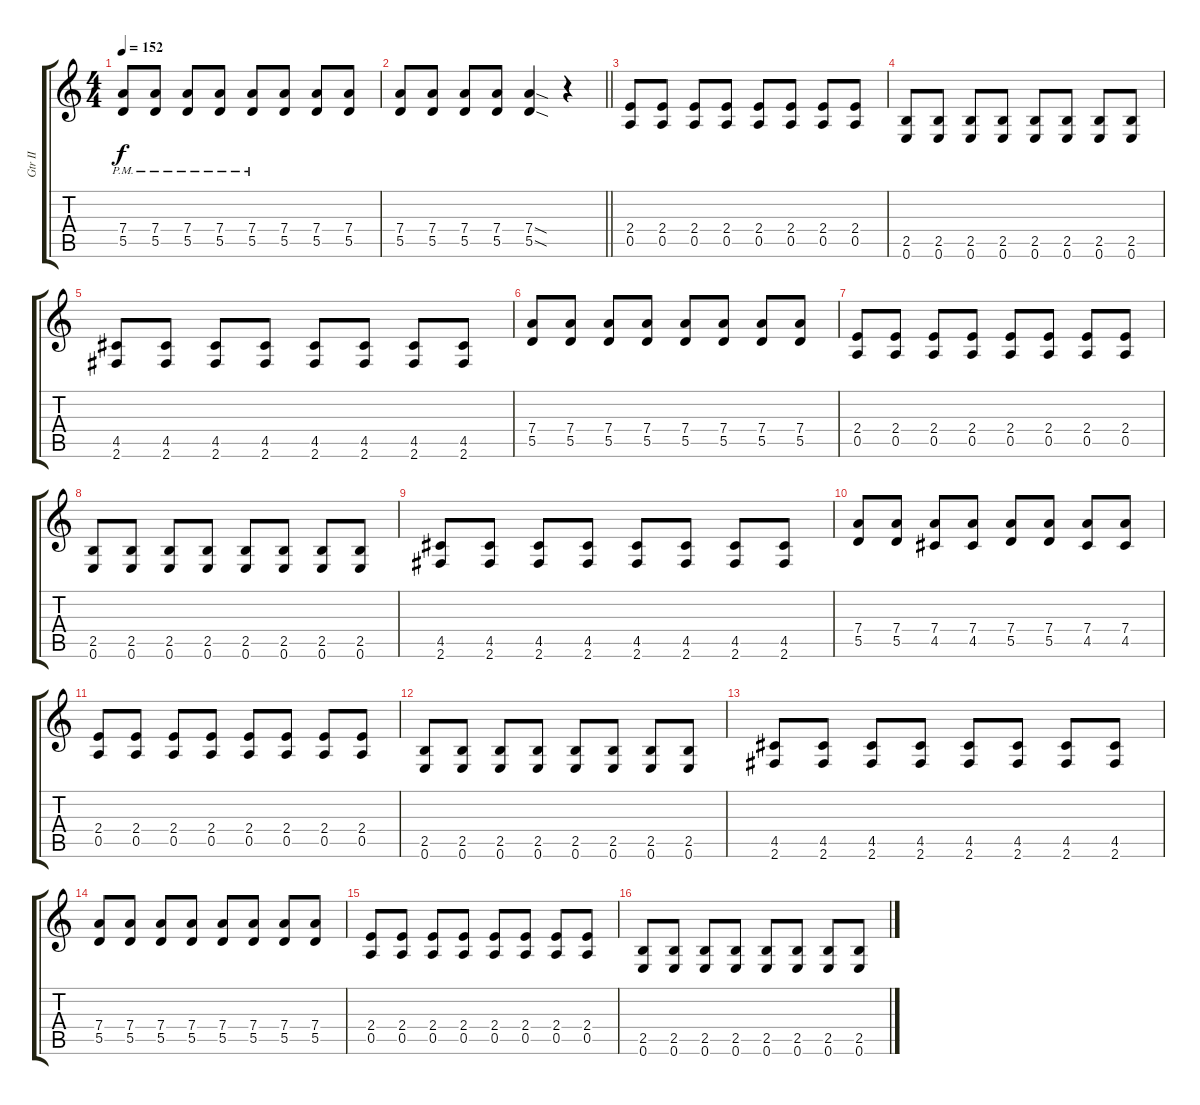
\track ("Gtr II" "Gtr II") {instrument distortionguitar}
\staff {score tabs}
\tuning (E4 B3 G3 D3 A2 E2) {hide}
\ts (4 4)
\tempo 152
\clef g2
\ks c
(7.4{pm} 5.5{pm}).8{dy f} (7.4{pm} 5.5{pm}).8 (7.4{pm} 5.5{pm}).8 (7.4{pm} 5.5{pm}).8 (7.4{pm} 5.5{pm}).8 (7.4 5.5).8 (7.4 5.5).8 (7.4 5.5).8 |
\barLineRight lightlight
(7.4 5.5).8 (7.4 5.5).8 (7.4 5.5).8 (7.4 5.5).8 (7.4{sod} 5.5{sod}).4 r.4 |
(2.4 0.5).8{volume 14 balance 12} (2.4 0.5).8 (2.4 0.5).8 (2.4 0.5).8 (2.4 0.5).8 (2.4 0.5).8 (2.4 0.5).8 (2.4 0.5).8 |
(2.5 0.6).8 (2.5 0.6).8 (2.5 0.6).8 (2.5 0.6).8 (2.5 0.6).8 (2.5 0.6).8 (2.5 0.6).8 (2.5 0.6).8 |
(4.5 2.6).8 (4.5 2.6).8 (4.5 2.6).8 (4.5 2.6).8 (4.5 2.6).8 (4.5 2.6).8 (4.5 2.6).8 (4.5 2.6).8 |
(7.4 5.5).8 (7.4 5.5).8 (7.4 5.5).8 (7.4 5.5).8 (7.4 5.5).8 (7.4 5.5).8 (7.4 5.5).8 (7.4 5.5).8 |
(2.4 0.5).8 (2.4 0.5).8 (2.4 0.5).8 (2.4 0.5).8 (2.4 0.5).8 (2.4 0.5).8 (2.4 0.5).8 (2.4 0.5).8 |
(2.5 0.6).8 (2.5 0.6).8 (2.5 0.6).8 (2.5 0.6).8 (2.5 0.6).8 (2.5 0.6).8 (2.5 0.6).8 (2.5 0.6).8 |
(4.5 2.6).8 (4.5 2.6).8 (4.5 2.6).8 (4.5 2.6).8 (4.5 2.6).8 (4.5 2.6).8 (4.5 2.6).8 (4.5 2.6).8 |
(7.4 5.5).8 (7.4 5.5).8 (7.4 4.5).8 (7.4 4.5).8 (7.4 5.5).8 (7.4 5.5).8 (7.4 4.5).8 (7.4 4.5).8 |
(2.4 0.5).8 (2.4 0.5).8 (2.4 0.5).8 (2.4 0.5).8 (2.4 0.5).8 (2.4 0.5).8 (2.4 0.5).8 (2.4 0.5).8 |
(2.5 0.6).8 (2.5 0.6).8 (2.5 0.6).8 (2.5 0.6).8 (2.5 0.6).8 (2.5 0.6).8 (2.5 0.6).8 (2.5 0.6).8 |
(4.5 2.6).8 (4.5 2.6).8 (4.5 2.6).8 (4.5 2.6).8 (4.5 2.6).8 (4.5 2.6).8 (4.5 2.6).8 (4.5 2.6).8 |
(7.4 5.5).8 (7.4 5.5).8 (7.4 5.5).8 (7.4 5.5).8 (7.4 5.5).8 (7.4 5.5).8 (7.4 5.5).8 (7.4 5.5).8 |
(2.4 0.5).8 (2.4 0.5).8 (2.4 0.5).8 (2.4 0.5).8 (2.4 0.5).8 (2.4 0.5).8 (2.4 0.5).8 (2.4 0.5).8 |
(2.5 0.6).8 (2.5 0.6).8 (2.5 0.6).8 (2.5 0.6).8 (2.5 0.6).8 (2.5 0.6).8 (2.5 0.6).8 (2.5 0.6).8
